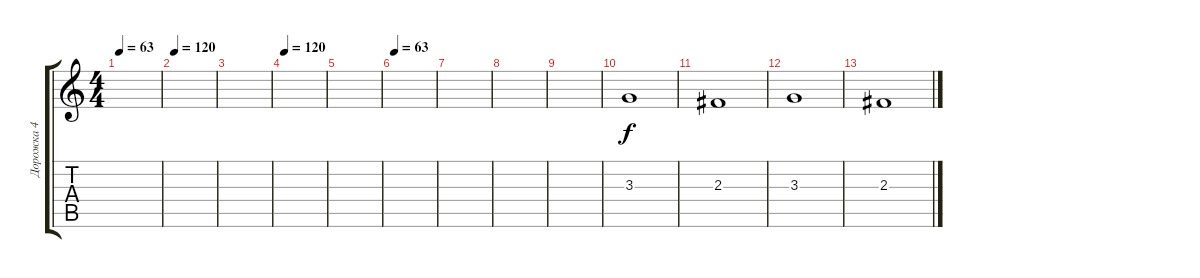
\track ("Дорожка 4" "Дорожка 4") {instrument overdrivenguitar}
\staff {score tabs}
\tuning (Db4 Ab3 E3 B2 Gb2 B1) {hide}
\ts (4 4)
\tempo 63
\clef g2
\ks c
|
\tempo 120
|
|
\tempo 120
|
|
\tempo 63
|
|
|
|
3.3.1 |
2.3.1 |
3.3.1 |
2.3.1
